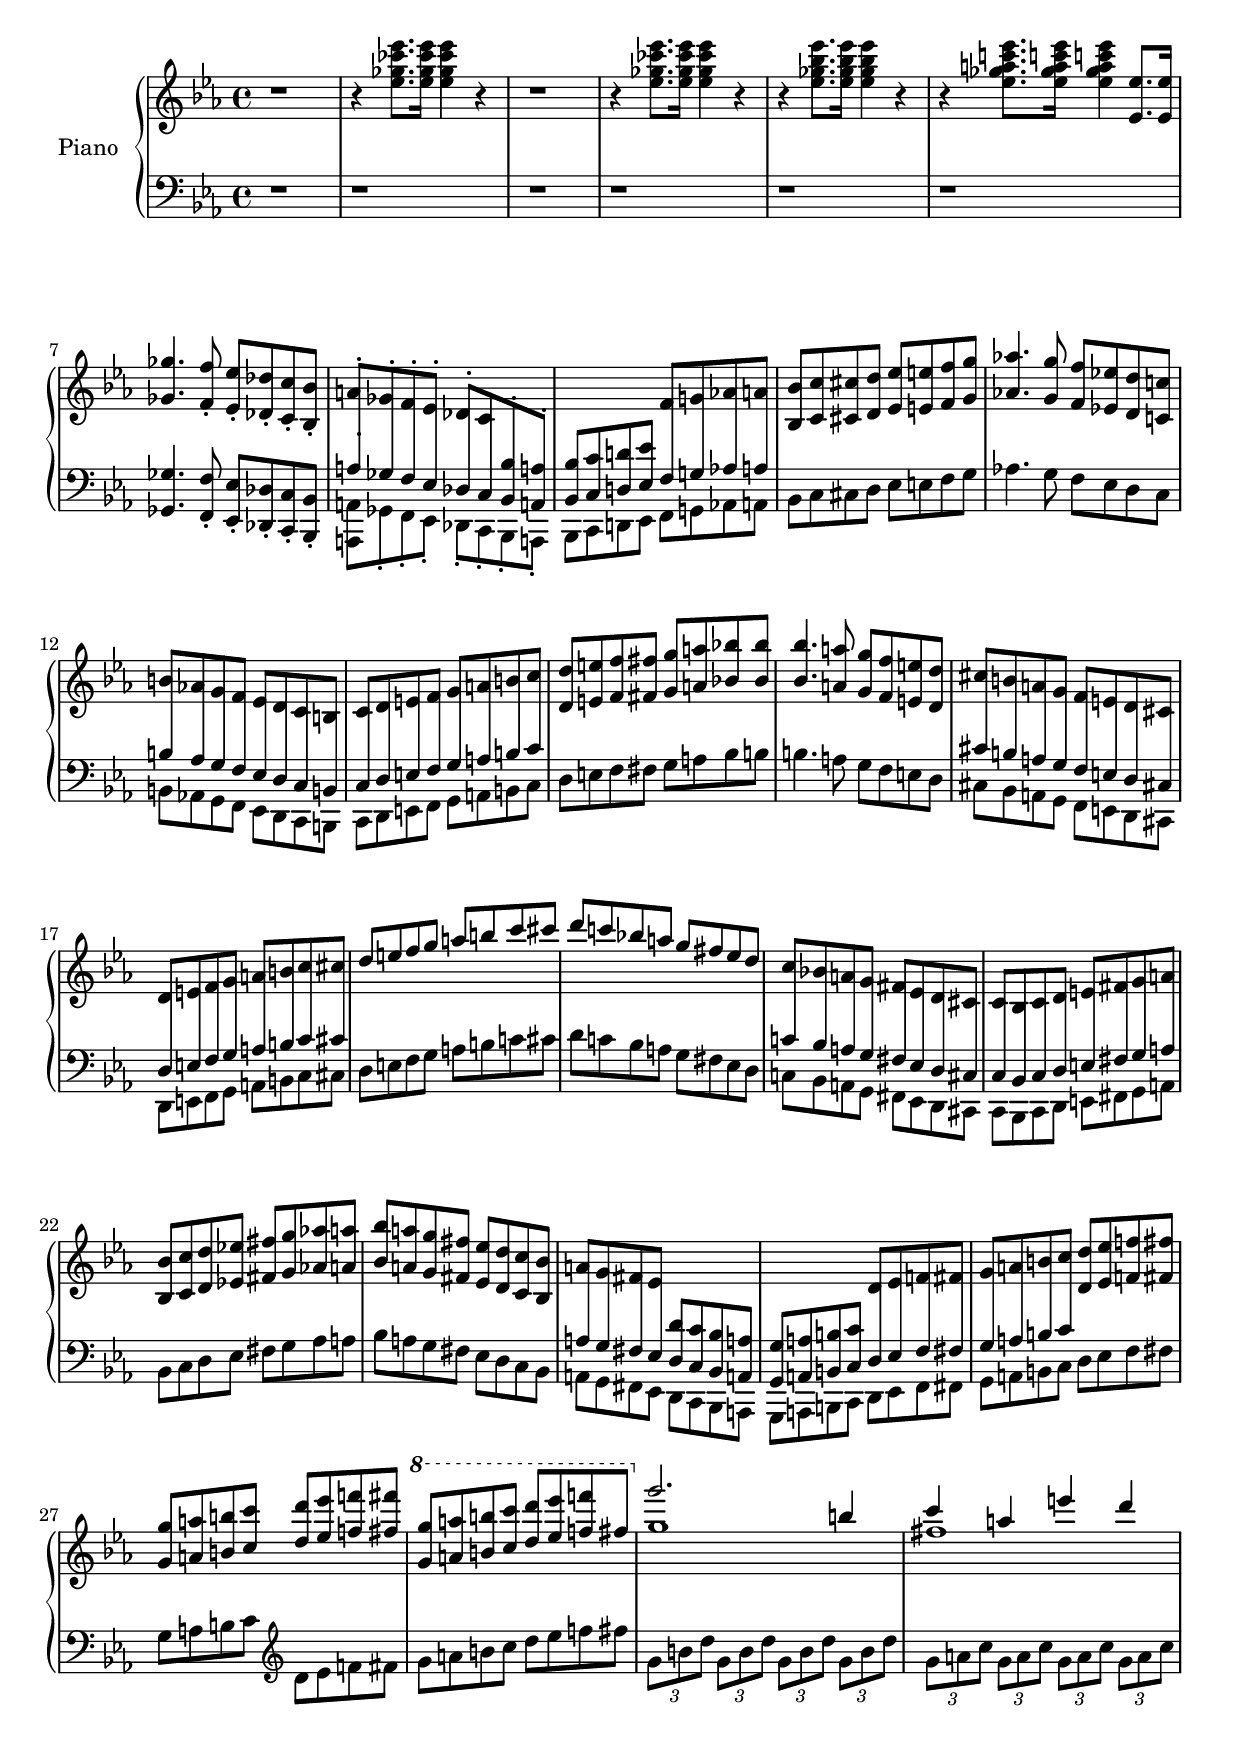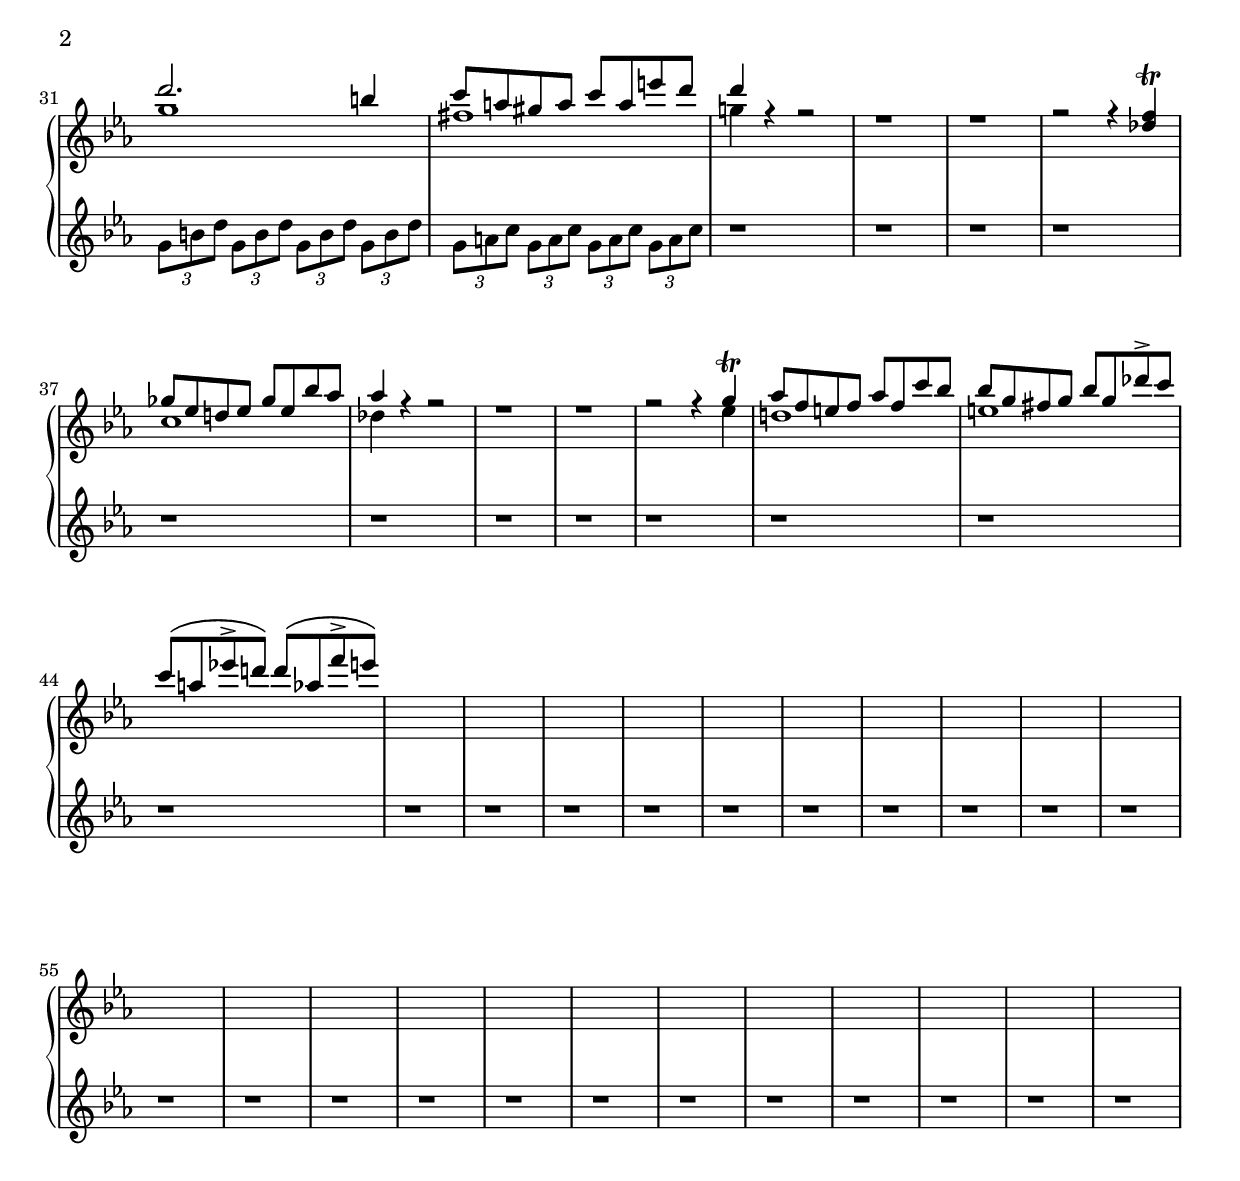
\version "2.20.0"

global = {
  \key ees \major
  \time 4/4
}

%\include "Piano 0-1.ly"
%\include "Piano 98-120.ly"
%\include "Piano 121-157.ly"
%\include "Piano 165-218.ly"
\version "2.20.0"

right_TwoHundredFiftyFive_TwoHundredNintyFive = \relative c' {   
  % 255
  fis16 g gis a bes b c cis d ees e f! fis g gis a |
  % 256
  bes b c cis d ees e f fis g aes! a bes! b c fis, |
  % 257
  g1~ \startTrillSpan |
  % 258
  \afterGrace g1 \stopTrillSpan fis16 \( |
  % 259
  g8 d b d g, b d, g \) |
  % 260
  b, \( d g, b \tuplet 3/2 { d8 g b } d g \) |
  % 261
  b1~ \startTrillSpan  |
  % 262
  \afterGrace b1 a16 \stopTrillSpan |
  % 263
  b8 \( g d g b, d g, b |
  % 264
  d, g b, d \tuplet 3/2 { g b d } g b \) |
  % 265
  c2 \trill c,2~ \startTrillSpan |
  % 266
  \afterGrace c1 b16 \stopTrillSpan |
  % 267
  c16 c, ees g c8 r8 r16 c, ees g c8 r8 |
  % 268
  r16 ees, g c ees8 r8 r16 ees, g c g'8 r8 |
  % 269
  r16 f, b d f8 r8 r16 f, b d f8 r8 |
  % 270
  r16 b, d f b8 r8 r16 b, d f b8 r8 |
  % 271
  \change Staff = "left"
  \voiceOne
  \tuplet 3/2 { c,,,,8 ees g } 
  \change Staff = "right"
  \tuplet 3/2 { c ees g } \tuplet 3/2 { c, ees g } c16 ees g c |
  % 272
  g'16 ees, g' ees, c' c, c' c, a'' a, a' a, g' g, g' g, |
  % 273
  fis' fis, fis' fis, ees' ees, ees' ees, d' d, d' d, cis' cis, cis' cis, |
  % 274
  c' c, c' c, a' a, a' a, fis' fis, fis' fis, d' d, d' d, |
  % 275
  r16 g bes d g8 r8 r16 g, bes d g8 r8 |
  % 276
  r16 bes, d g bes8 r8 r16 bes, d g bes8 r8 |
  % 277
  r16 c, fis a c8 r8 r16 c, fis a c8 r8 |
  % 278
  r16 fis, a c fis8 r8 r16 fis, a c fis8 r8 |
  % 279
  \change Staff = "left"
  \tuplet 3/2 { g,,,,8 bes d }
  \tuplet 3/2 { g bes d }
  \tuplet 3/2 { g, bes d }
  \change Staff = "right" 
  g16 bes d g |
  % 280
  bes16 bes, bes' bes, g' g, g' g, e'' e, e' e, des' des, des' des, |
  % 281
  c' c, c' c, b' b, b' b, bes' bes, bes' bes, g' g, g' g, |
  % 282
  e' e, e' e, c' c, c' c, bes' bes, bes' bes, g' g, g' g, |
  % 283
  \change Staff = "left"
  f16 c' aes c
  \change Staff = "right"
  f c aes c aes f' c f aes f c f |
  % 284
  c16 aes' f aes c aes f aes f c' aes c f c aes c |
  % 285
  \change Staff = "left"
  f,,16 c' aes c
  \change Staff = "right" 
  f c aes c aes f' c f aes f c f |
  % 286
  c16 aes' f aes c aes f aes f c' aes c f c aes c |
  % 287
  b,16 f' d f b f d f d b' f b d b f b |
  % 288
  f16 d' b d f d b d b f' d f b f d f |
  % 289
  b,,16 f' d f b f d f d b' f b d b f b |
  % 290
  f16 d' b d f d b d b f' d f b f d f |
  % 291
  c,16 aes' ees aes c aes ees aes ees c' aes c ees c aes c |
  % 292
  ees,16 c' ges c ees c ges c ges ees' c ees ges ees c ees |
  % 293
  g,!16 ees' bes! ees g! ees bes ees bes g' ees g bes g ees g |
  % 294
  ees16 bes' ges bes ees bes ges bes \ottava 1 ees bes' ges bes ees bes ges bes |
  % 295
  ees4 \ottava 0 r4 r2 |
}

left_TwoHundredFiftyFive_TwoHundredNintyFive = \relative c {
  % 255
  fis16 g gis a bes b c cis d ees e f \clef treble fis g gis a |
  % 256
  bes b c cis d ees e f fis g aes! a bes! b c gis, |
  % 257
  g'1~ \startTrillSpan |
  % 258
  \afterGrace g1 \stopTrillSpan fis16 \( |
  % 259
  g8 d b d g, b d, g \)
  % 260
  b,8 \( d g, b \tuplet 3/2 { d g b } d g \) |
  % 261
  b1~ \startTrillSpan |
  % 262
  \afterGrace b1 \stopTrillSpan a16 \( |
  % 263
  b8 g d g b, d g, b |
  % 264
  d,8 g b, d \tuplet 3/2 { g b d } g b \) |
  % 265
  c2 \trill c,~ \startTrillSpan |
  % 266
  \afterGrace c1 \stopTrillSpan b16 |
  % 267
  c,16 ees g ees g ees g ees c ees g ees g ees g ees |
  % 268
  c ees g ees g ees g ees c ees g ees g ees g ees |
  % 269
  \clef bass d,16 d' d, d' g, <b d> f' <b, d> g <b d> f' <b, d> f' <b, d> f' <b, d> |
  % 270
  g16 <b d> f' <b, d> f' <b, d> f' <b, d> g <b d> f' <b, d> f' <b, d> f' <b, d> |
  % 271
  \stemDown \tuplet 3/2 { c,,8 ees g } \stemNeutral \tuplet 3/2 { c ees g } \tuplet 3/2 { c, ees g } \clef treble c16 ees g c \clef bass |
  % 272
  ees,,16 ees' ees, ees' c, c' c, c' a a' a, a' g, g' g, g' |
  % 273
  fis, fis' fis, fis' ees, ees' ees, ees' d, d' d, d' cis, cis' cis, cis' |
  % 274
  c,!16 c'! c, c' a, a' a, a' fis, fis' fis, fis' d, d' d, d' |
  % 275
  g16 bes d bes d bes d bes g bes d bes d bes d bes |
  % 276
  g16 bes d bes d bes d bes g bes d bes d bes d bes |
  % 277
  a,16 a' a, a' d, <fis a> c' <fis, a> d <fis a> c' <fis, a> c' <fis, a> c' <fis, a> |
  % 278
  d16 <fis a> c' <fis, a> c' <fis, a> c' <fis, a> d <fis a> c' <fis, a> c' <fis, a> c' <fis, a> |
  % 279
  \stemDown \tuplet 3/2 { g,,8 bes d } \tuplet 3/2 { g8 bes d } \tuplet 3/2 { g,8 bes d } g16 bes d g \stemNeutral |
  % 280
  bes,,16 bes' bes, bes' g, g' g, g' e e' e, e' des, des' des, des' |
  % 281
  c,16 c' c, c' b, b' b, b' bes, bes' bes, bes' g, g' g, g' |
  % 282
  e, e' e, e' c, c' c, c' bes, bes' bes, bes' c, c' c, c' |
  % 283
  \stemDown f,16 c' aes c f c aes c aes f' c f aes f c f \stemNeutral |
  % 284
  c16 aes' f aes c aes f aes f c' aes c f c aes c |
  % 285
  f,,16 c' aes c f c aes c aes f' c f aes f c f |
  % 286
  c16 aes' f aes c aes f aes f c' aes c f c aes c |
  % 287
  b,16 f' d f b f d f d b' f b d b f b |
  % 288
  f16 d' b d f d b d \clef treble b f' d f b f d f \clef bass |
  % 289
  b,,16 f' d f b f d f d b' f b d b f b |
  % 290
  f16 d' b d f d b d \clef treble b f' d f b f d f \clef bass |
  % 291
  c,16 aes' ees aes c  aes ees aes ees c' aes c ees c aes c |
  % 292
  ees,16 c' ges c ees c ees c ees, ees' c ees ges ees c ees \clef treble |
  % 293
  g,16 ees' bes! ees g ees b ees b g' ees g bes g ees g |
  % 294
  ees16 bes' ges bes ees bes ges bes ees bes' ges bes ees bes ges bes |
  % 295
  ees4 r4 r2 |
}


right = \relative c' {
  \global
%  \right_Zero_One
%  \right_NinetyEight_OneHundredTwenty
%  \right_OneHundredTwentyOne_OneHundredFiftySeven
%  \right_OneHundredSixtyFive_TwoHundredEighteen
%  \right_TwoHundredFiftyFive_TwoHundredNintyFive

  % 296
  r1 |
  % 297
  r4 <ees' ges ces ees>8. <ees ges ces ees>16 <ees ges ces ees>4 r4 |
  % 298
  r1 |
  % 299
  r4 <ees ges ces ees>8. <ees ges ces ees>16 <ees ges ces ees>4 r4 |
  % 300
  r4 <ees ges bes ees>8. <ees ges bes ees>16 <ees ges bes ees>4 r4 |
  % 301
  r4 <ees ges a c! ees>8. <ees ges a c! ees>16 <ees ges a c! ees>4 <ees, ees'>8. <ees ees'>16 |
  % 302
  \stemUp <ges ges'>4. <f f'>8-. <ees ees'>8-. <des des'>-. <c c'>-. <bes bes'>-. |
  % 303
  \voiceOne
  a'8-. ges-. f-. ees-. des-. c \change Staff = "left" bes-. a!-. |
  % 304
  <bes, bes'>8 <c c'> <d! d'!> <ees ees'> \change Staff = "right" f' g! aes! a |
  % 305
  <bes, bes'>8 <c c'> <cis cis'> <d d'> <ees ees'> <e e'> <f f'> <g g'> |
  % 306 
  <aes! aes'!>4. <g g'>8 <f f'> <ees! ees'!> <d d'> <c! c'!> |
  % 307
  b'8 aes! g f ees d c b |
  % 308
  c8 d e f g a b c |
  % 309
  <d, d'>8 <e e'> <f f'> <fis fis'> <g g'> <a a'> <bes! bes'!> <bes bes'> |
  % 310
  <bes bes'>4. <a a'>8 <g g'> <f f'> <e e'> <d d'> |
  % 311
  cis'8 b a g f e d cis |
  % 312
  d8 e f g a b c cis |
  % 313
  d8 e f g a b c cis |
  % 314
  d8 c! bes! a g fis ees d |
  % 315
  c8 bes! a g fis ees d cis |
  % 316
  c8 bes c d e fis g a |
  % 317
  <bes, bes'>8 <c c'> <d d'> <ees! ees'!> <fis fis'> <g g'> <aes! aes'!> <a a'> |
  % 318
  <bes bes'>8 <a a'> <g g'> <fis fis'> <ees ees'> <d d'> <c c'> <bes bes'> |
  % 319
  a'8 g fis ees s2 |
  % 320
  s2 d8 ees f! fis |
  % 321
  g8 a b c <d, d'> <ees ees'> <f! f'!> <fis fis'> |
  % 322
  <g g'>8 <a a'> <b b'> <c c'> <d d'> <ees ees'> <f! f'!> <fis fis'> |
  % 323
  \ottava 1 <g g'>8 <a! a'!> <b b'> <c c'> <d d'> <ees ees'> <f! f'!> fis \ottava 0 |
  % 324
  << { g2. b,4 } \\ { g1 } >> |
  % 325
  << { c4 a e' d } \\ { fis,1 } >> |
  % 326
  << { d'2. b4 } \\ { g1 } >> |
  % 327
  << { c8 a gis a c a e' d } \\ { fis,1 } >> |
  % 328
  << { d'4 } \\ { g,!4 } >> r4 r2 |
  % 329
  r1 |
  % 330
  r1 |
  % 331
  r2 r4 <des f>4 \trill 
  % 332
  <<
    { ges8 ees d! ees ges ees bes' aes }
    \\
    { c,1 }
  >>
  % 333
  <<
    { aes'4 }
    \\
    { des,4 }
  >> r4 r2
  % 334
  r1 |
  % 335
  r1 |
  % 336
  r2 r4 
  <<
    { g4 \trill }
    \\
    { ees4 }
  >> |
  % 337
  <<
    { aes8 f e f aes f c' bes }
    \\
    { d,!1 }
  >> |
  % 338
  <<
    { bes'8 g fis g bes g des'-> c }
    \\
    { e,1 }
  >> |
  % 339
  c'8 \( a ees'!-> d! \) d \( aes f'-> e \) |
  % 340
  s1
  % 341
  s1
  % 342
  s1
  % 343
  s1
  % 344
  s1
  % 345
  s1
  % 346
  s1
  % 347
  s1
  % 348
  s1
  % 349
  s1
  % 350
  s1
  % 351
  s1
  % 352
  s1
  % 353
  s1
  % 354
  s1
  % 355
  s1
  % 356
  s1
  % 357
  s1
  % 358
  s1
  % 359
  s1
  % 360
  s1
  % 361
  s1
}
  
left = \relative c {
  \global
%  \left_Zero_One
%  \left_NinetyEight_OneHundredTwenty
%  \left_OneHundredTwentyOne_OneHundredFiftySeven
%  \left_OneHundredSixtyFive_TwoHundredEighteen
%  \left_TwoHundredFiftyFive_TwoHundredNintyFive
  
  
  % 296
  r1 |
  % 297
  r1 |
  % 298
  r1 |
  % 299
  r1 |
  % 300
  r1 |
  % 301
  r1 |
  % 302
  <ges ges'>4. <f f'>8-. <ees ees'>8-. <des des'>-. <c c'>-. <bes bes'>-. |
  % 303
  <<
    { \autoBeamOff \crossStaff { a''8-. ges f ees des c bes a! } \autoBeamOn }
    \\
    { <a, a'>8 ges'8-. f-. ees-. des-. c-. bes-. a!-. } |
  >>
  % 304
  <<
    { \autoBeamOff \crossStaff { s2 f''8 g! aes! a } \autoBeamOn }
    \\
    { bes,,8 c d! ees f g! aes! a } |
  >>
  % 305
  \stemDown bes8 c cis d ees e f g |
  % 306
  aes!4. g8 f ees d c |
  % 307
  <<
    { \autoBeamOff \crossStaff { b' aes g f ees d c b! } \autoBeamOn }
    \\
    { b8 aes! g f ees d c b } |
  >> |
  % 308
  <<
    { \autoBeamOff \crossStaff { c' d e f g a b c } \autoBeamOn }
    \\
    { c,,8 d e f g a b c } |
  >> |
  % 309
  d8 e f fis g a bes b |
  % 310
  b4. a8 g f e d |
  % 311
  <<
    { \autoBeamOff \crossStaff { cis' b a g f e d cis! } \autoBeamOn }
    \\
    { cis8 bes a g f e d cis } |
  >> |
  % 312
  <<
    { \autoBeamOff \crossStaff { d'8 e f g a b c cis! } \autoBeamOn }
    \\
    { d,,8 e f g a b c cis } |
  >> |
  % 313
  d8 e f g a b c! cis |
  % 314
  d8 c! bes a g fis ees d |
  % 315
  <<
    { \autoBeamOff \crossStaff { c'!8 bes a g fis ees d cis! } \autoBeamOn }
    \\
    { c!8 bes a g fis ees d cis } |
  >> |
  % 316
  <<
    { \autoBeamOff \crossStaff { c'8 bes c d e fis g a! } \autoBeamOn }
    \\
    { c,,8 bes c d e fis g a! } |
  >> |
  % 317
  bes8 c d ees fis g aes a |
  % 318
  bes8 a g fis ees d c bes |
  % 319
  <<
    { \autoBeamOff \crossStaff { a'!8 g fis ees \autoBeamOn <d d'> <c c'> <bes bes'> <a! a'!>  }  }
    \\
    { \stemDown a8 g fis ees d c bes a } |
  >> |
  % 320
  <<
    { <g' g'>8 <a! a'!> <b b'> <c c'> \autoBeamOff \crossStaff { d ees f fis } \autoBeamOn }
    \\
    { \stemDown g,,8 a b c d ees f fis } |
  >> |
  % 321
  <<
    { \autoBeamOff \crossStaff { g'8 a b c \autoBeamOn } }
    \\
    { \stemDown g,8 a b c d ees f fis \stemNeutral } |
  >> |
  % 322
  g8 a b c \clef treble d ees f! fis |
  % 323
  g8 a b c d ees f! fis |
  % 324
  \tuplet 3/2 { g, b d } 
  \tuplet 3/2 { g, b d }
  \tuplet 3/2 { g, b d }
  \tuplet 3/2 { g, b d } |
  % 325
  \tuplet 3/2 { g, a c }
  \tuplet 3/2 { g a c }
  \tuplet 3/2 { g a c }
  \tuplet 3/2 { g a c } |
  % 326
  \tuplet 3/2 { g b d }
  \tuplet 3/2 { g, b d }
  \tuplet 3/2 { g, b d }
  \tuplet 3/2 { g, b d } |
  % 327
  \tuplet 3/2 { g, a c }
  \tuplet 3/2 { g a c }
  \tuplet 3/2 { g a c }
  \tuplet 3/2 { g a c } |
  % 328
  r1 |
  % 329
  r1 |
  % 330
  r1 |
  % 331
  r1 |
  % 332
  r1 |
  % 333
  r1 |
  % 334
  r1 |
  % 335
  r1 |
  % 336
  r1 |
  % 337
  r1 |
  % 338
  r1 |
  % 339
  r1 |
  % 340
  r1 |
  % 341
  r1 |
  % 342
  r1 |
  % 343
  r1 |
  % 344
  r1 |
  % 345
  r1 |
  % 346
  r1 |
  % 347
  r1 |
  % 348
  r1 |
  % 349
  r1 |
  % 350
  r1 |
  % 351
  r1 |
  % 352
  r1 |
  % 353
  r1 |
  % 354
  r1 |
  % 355
  r1 |
  % 356
  r1 |
  % 357
  r1 |
  % 358
  r1 |
  % 359
  r1 |
  % 360
  r1 |
  % 361
  r1 |
}

\score {
  \new PianoStaff \with {
    instrumentName = "Piano"
  } <<
    \new Staff = "right" \with {
      midiInstrument = "acoustic grand"
    } \right
    \new Staff = "left" \with {
      midiInstrument = "acoustic grand"
    } { \clef bass \left }
  >>
  \layout { 
    \context {
      \PianoStaff
      \consists #Span_stem_engraver
    }
  }
  \midi {
    \tempo 4=100
  }
}
